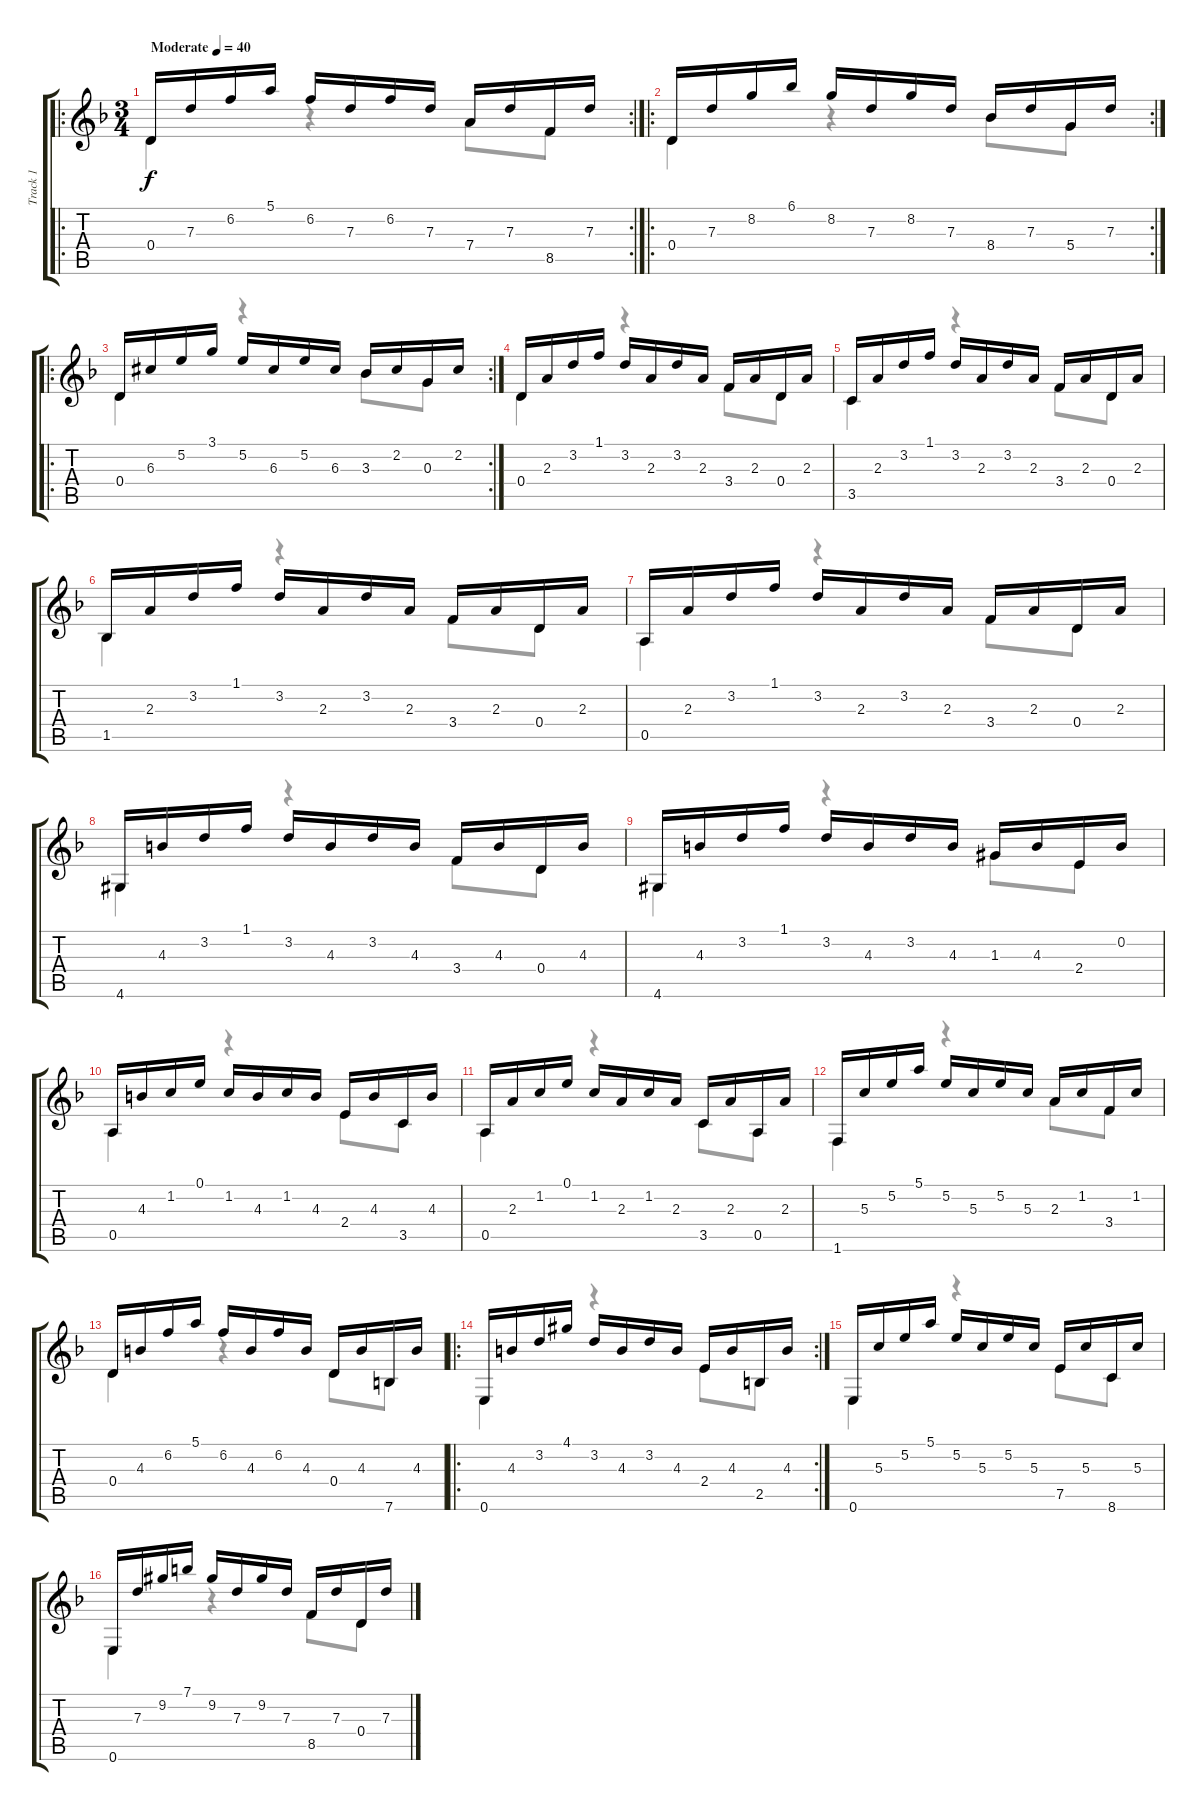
\track ("Track 1" "Track 1") {instrument acousticguitarnylon}
\staff {score tabs}
\tuning (E4 B3 G3 D3 A2 E2) {hide}
\voice
\ro
\rc 2
\ts (3 4)
\tempo (40 "Moderate")
\clef g2
\ks f
0.4.16{dy f instrument acousticguitarnylon} 7.3.16 6.2.16 5.1.16 6.2.16 7.3.16 6.2.16 7.3.16 7.4.16 7.3.16 8.5.16 7.3.16 |
\ro
\rc 2
0.4.16 7.3.16 8.2.16 6.1.16 8.2.16 7.3.16 8.2.16 7.3.16 8.4.16 7.3.16 5.4.16 7.3.16 |
\ro
\rc 2
0.4.16 6.3{acc #}.16 5.2.16 3.1.16 5.2.16 6.3{acc #}.16 5.2.16 6.3{acc #}.16 3.3.16 2.2{acc #}.16 0.3.16 2.2{acc #}.16 |
0.4.16 2.3.16 3.2.16 1.1.16 3.2.16 2.3.16 3.2.16 2.3.16 3.4.16 2.3.16 0.4.16 2.3.16 |
3.5.16 2.3.16 3.2.16 1.1.16 3.2.16 2.3.16 3.2.16 2.3.16 3.4.16 2.3.16 0.4.16 2.3.16 |
1.5.16 2.3.16 3.2.16 1.1.16 3.2.16 2.3.16 3.2.16 2.3.16 3.4.16 2.3.16 0.4.16 2.3.16 |
0.5.16 2.3.16 3.2.16 1.1.16 3.2.16 2.3.16 3.2.16 2.3.16 3.4.16 2.3.16 0.4.16 2.3.16 |
4.6{acc #}.16 4.3.16 3.2.16 1.1.16 3.2.16 4.3.16 3.2.16 4.3.16 3.4.16 4.3.16 0.4.16 4.3.16 |
4.6{acc #}.16 4.3.16 3.2.16 1.1.16 3.2.16 4.3.16 3.2.16 4.3.16 1.3{acc #}.16 4.3.16 2.4.16 0.2.16 |
0.5.16 4.3.16 1.2.16 0.1.16 1.2.16 4.3.16 1.2.16 4.3.16 2.4.16 4.3.16 3.5.16 4.3.16 |
0.5.16 2.3.16 1.2.16 0.1.16 1.2.16 2.3.16 1.2.16 2.3.16 3.5.16 2.3.16 0.5.16 2.3.16 |
1.6.16 5.3.16 5.2.16 5.1.16 5.2.16 5.3.16 5.2.16 5.3.16 2.3.16 1.2.16 3.4.16 1.2.16 |
0.4.16 4.3.16 6.2.16 5.1.16 6.2.16 4.3.16 6.2.16 4.3.16 0.4.16 4.3.16 7.6.16 4.3.16 |
\ro
\rc 2
0.6.16 4.3.16 3.2.16 4.1{acc #}.16 3.2.16 4.3.16 3.2.16 4.3.16 2.4.16 4.3.16 2.5.16 4.3.16 |
0.6.16 5.3.16 5.2.16 5.1.16 5.2.16 5.3.16 5.2.16 5.3.16 7.5.16 5.3.16 8.6.16 5.3.16 |
0.6.16 7.3.16 9.2{acc #}.16 7.1.16 9.2{acc #}.16 7.3.16 9.2{acc #}.16 7.3.16 8.5.16 7.3.16 0.4.16 7.3.16
\voice
\clef g2
\ottava regular
\simile none
\ks f
0.4.4{dy f} r.4 7.4.8 8.5.8 |
0.4.4 r.4 8.4.8 5.4.8 |
0.4.4 r.4 3.3.8 0.3.8 |
0.4.4 r.4 3.4.8 0.4.8 |
3.5.4 r.4 3.4.8 0.4.8 |
1.5.4 r.4 3.4.8 0.4.8 |
0.5.4 r.4 3.4.8 0.4.8 |
4.6{acc #}.4 r.4 3.4.8 0.4.8 |
4.6{acc #}.4 r.4 1.3{acc #}.8 2.4.8 |
0.5.4 r.4 2.4.8 3.5.8 |
0.5.4 r.4 3.5.8 0.5.8 |
1.6.4 r.4 2.3.8 3.4.8 |
0.4.4 r.4 0.4.8 7.6.8 |
0.6.4 r.4 2.4.8 2.5.8 |
0.6.4 r.4 7.5.8 8.6.8 |
0.6.4 r.4 8.5.8 0.4.8
